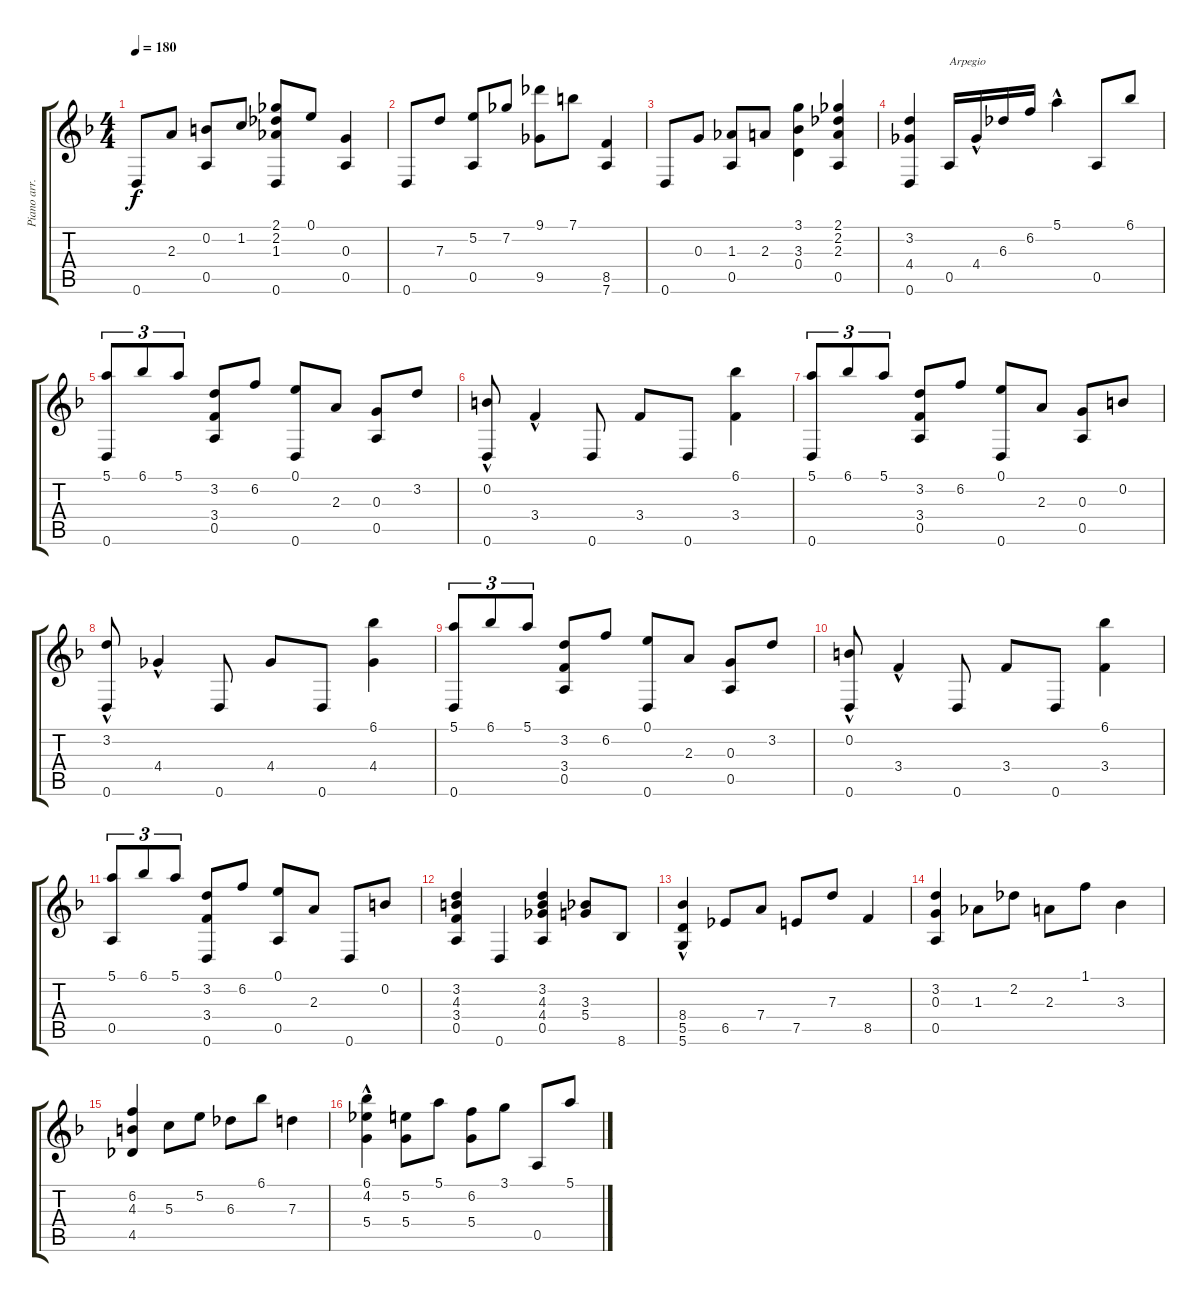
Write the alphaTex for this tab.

\track ("Piano arr. on Guitar" "Piano arr.") {instrument acousticguitarnylon}
\staff {score tabs}
\tuning (E4 B3 G3 D3 A2 D2) {hide}
\ts (4 4)
\tempo 180
\clef g2
\ks dminor
0.6.8{dy f} 2.3.8 (0.2 0.5).8 1.2.8 (2.1 2.2 1.3 0.6).8 0.1.8 (0.3 0.5).4 |
0.6.8 7.3.8 (5.2 0.5).8 7.2.8 (9.1 9.5).8 7.1.8 (8.5 7.6).4 |
0.6.8 0.3.8 (1.3 0.5).8 2.3.8 (3.1 3.3 0.4).4 (2.1 2.2 2.3 0.5).4 |
(3.2 4.4 0.6).4 0.5.16{txt "Arpegio"} 4.4{hac}.16 6.3.16 6.2.16 5.1{hac}.4 0.5.8 6.1.8 |
(5.1 0.6).8{tu (3 2)} 6.1.8{tu (3 2)} 5.1.8{tu (3 2)} (3.2 3.4 0.5).8 6.2.8 (0.1 0.6).8 2.3.8 (0.3 0.5).8 3.2.8 |
(0.2 0.6{hac}).8 3.4{hac}.4 0.6.8 3.4.8 0.6.8 (6.1 3.4).4 |
(5.1 0.6).8{tu (3 2)} 6.1.8{tu (3 2)} 5.1.8{tu (3 2)} (3.2 3.4 0.5).8 6.2.8 (0.1 0.6).8 2.3.8 (0.3 0.5).8 0.2.8 |
(3.2 0.6{hac}).8 4.4{hac}.4 0.6.8 4.4.8 0.6.8 (6.1 4.4).4 |
(5.1 0.6).8{tu (3 2)} 6.1.8{tu (3 2)} 5.1.8{tu (3 2)} (3.2 3.4 0.5).8 6.2.8 (0.1 0.6).8 2.3.8 (0.3 0.5).8 3.2.8 |
(0.2 0.6{hac}).8 3.4{hac}.4 0.6.8 3.4.8 0.6.8 (6.1 3.4).4 |
(5.1 0.5).8{tu (3 2)} 6.1.8{tu (3 2)} 5.1.8{tu (3 2)} (3.2 3.4 0.6).8 6.2.8 (0.1 0.5).8 2.3.8 0.6.8 0.2.8 |
(3.2 4.3 3.4 0.5).4 0.6.4 (3.2 4.3 4.4 0.5).4 (3.3 5.4).8 8.6.8 |
(8.4{hac} 5.5 5.6).4 6.5.8 7.4.8 7.5.8 7.3.8 8.5.4 |
(3.2 0.3 0.5).4 1.3.8 2.2.8 2.3.8 1.1.8 3.3.4 |
(6.2 4.3 4.5).4 5.3.8 5.2.8 6.3.8 6.1.8 7.3.4 |
(6.1{hac} 4.2 5.4).4 (5.2 5.4).8 5.1.8 (6.2 5.4).8 3.1.8 0.5.8 5.1.8
